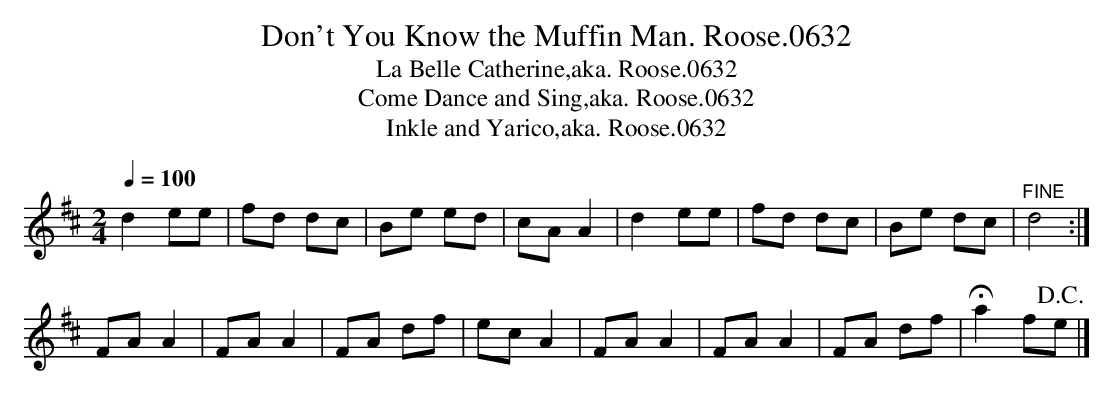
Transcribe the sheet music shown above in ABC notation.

X:1
T:Don't You Know the Muffin Man. Roose.0632
T:La Belle Catherine,aka. Roose.0632
T:Come Dance and Sing,aka. Roose.0632
T:Inkle and Yarico,aka. Roose.0632
M:2/4
L:1/8
Q:1/4=100
K:D
d2ee|fd dc|Be ed|cA A2|d2ee|fd dc|Be dc|"^FINE"d4:|
FA A2|FA A2|FA df|ec A2|FA A2|FA A2|FA df|Ha2 f!D.C.!e|]
